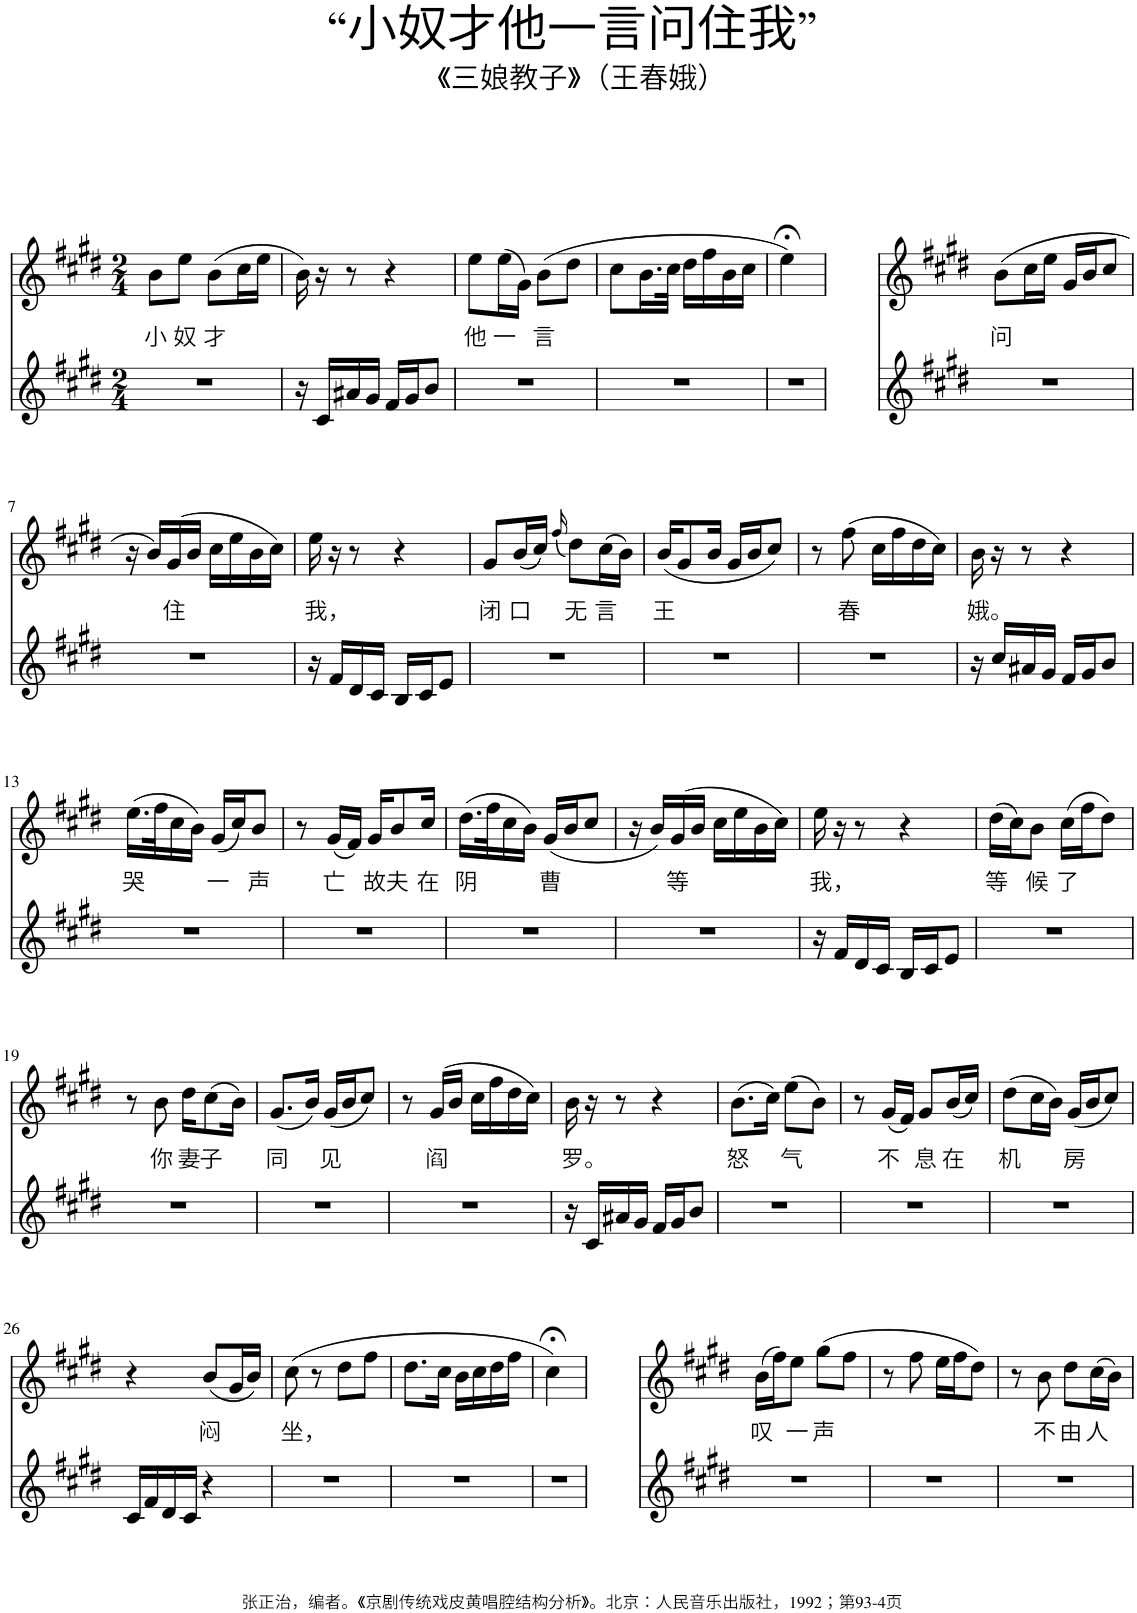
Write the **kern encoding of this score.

**kern	**kern	**text
*part2	*part1	*part1
*staff2	*staff1	*staff1
*I"Piano	*I"Piano	*
*I'Pno	*I'Pno	*
*clefG2	*clefG2	*
*k[f#c#g#d#]	*k[f#c#g#d#]	*
*M2/4	*M2/4	*
=1	=1	=1
!	!	!LO:LY:b
2r	8b\L	小
!	!	!LO:LY:b
.	8ee\J	奴
!	!	!LO:LY:b
.	(8b\L	才
.	16cc#\L	.
.	16ee\JJ	.
=2	=2	=2
16r	16b\)	.
16c#/LL	16r	.
16a#X/	8r	.
16g#/JJ	.	.
16f#/LL	4r	.
16g#/J	.	.
8b/J	.	.
=3	=3	=3
!	!	!LO:LY:b
2r	8ee\L	他
!	!	!LO:LY:b
.	(16ee\L	一
.	16g#\JJ)	.
!	!	!LO:LY:b
.	(8b\L	言
.	8dd#\J	.
=4	=4	=4
2r	8cc#\L	.
.	16.b\L	.
.	32cc#\JJk	.
.	16dd#\LL	.
.	16ff#\	.
.	16b\	.
.	16cc#\JJ	.
=5	=5	=5
2r	4ee;<\)	.
.	4ryy	.
=6	=6	=6
!	!	!LO:LY:b
2r	(8b\L	问
.	16cc#\L	.
.	16ee\JJ	.
.	16g#/LL	.
.	16b/J	.
.	8cc#/J	.
!!LO:LB:g=z
=7	=7	=7
2r	16r	.
.	16b/LL)	.
!	!	!LO:LY:b
.	(16g#/	住
.	16b/JJ	.
.	16cc#\LL	.
.	16ee\	.
.	16b\	.
.	16cc#\JJ)	.
=8	=8	=8
!	!	!LO:LY:b
16r	16ee\	我，
16f#/LL	16r	.
16d#/	8r	.
16c#/JJ	.	.
16B/LL	4r	.
16c#/J	.	.
8e/J	.	.
=9	=9	=9
!	!	!LO:LY:b
2r	8g#/L	闭
!	!	!LO:LY:b
.	(16b/L	口
.	16cc#/JJ)	.
.	(16qff#/	.
!	!	!LO:LY:b
.	8dd#\L)	无
!	!	!LO:LY:b
.	(16cc#\L	言
.	16b\JJ)	.
=10	=10	=10
!	!	!LO:LY:b
2r	(16b/KL	王
.	8g#/	.
.	16b/Jk	.
.	16g#/LL	.
.	16b/J	.
.	8cc#/J)	.
=11	=11	=11
2r	8r	.
!	!	!LO:LY:b
.	(8ff#\	春
.	16cc#\LL	.
.	16ff#\	.
.	16dd#\	.
.	16cc#\JJ)	.
=12	=12	=12
!	!	!LO:LY:b
16r	16b\	娥。
16cc#/LL	16r	.
16a#X/	8r	.
16g#/JJ	.	.
16f#/LL	4r	.
16g#/J	.	.
8b/J	.	.
!!LO:LB:g=z
=13	=13	=13
!	!	!LO:LY:b
2r	(16.ee\LL	哭
.	32ff#\K	.
.	16cc#\	.
.	16b\JJ)	.
!	!	!LO:LY:b
.	(16g#/LL	一
.	16cc#/J)	.
!	!	!LO:LY:b
.	8b/J	声
=14	=14	=14
2r	8r	.
!	!	!LO:LY:b
.	(16g#/LL	亡
.	16f#/JJ)	.
!	!	!LO:LY:b
.	16g#/KL	故
!	!	!LO:LY:b
.	8b/	夫
!	!	!LO:LY:b
.	16cc#/Jk	在
=15	=15	=15
!	!	!LO:LY:b
2r	(16.dd#\LL	阴
.	32ff#\K	.
.	16cc#\	.
.	16b\JJ)	.
!	!	!LO:LY:b
.	(16g#/LL	曹
.	16b/J	.
.	8cc#/J	.
=16	=16	=16
2r	16r	.
.	16b/LL)	.
!	!	!LO:LY:b
.	(16g#/	等
.	16b/JJ	.
.	16cc#\LL	.
.	16ee\	.
.	16b\	.
.	16cc#\JJ)	.
=17	=17	=17
!	!	!LO:LY:b
16r	16ee\	我，
16f#/LL	16r	.
16d#/	8r	.
16c#/JJ	.	.
16B/LL	4r	.
16c#/J	.	.
8e/J	.	.
=18	=18	=18
!	!	!LO:LY:b
2r	(16dd#\LL	等
.	16cc#\J)	.
!	!	!LO:LY:b
.	8b\J	候
!	!	!LO:LY:b
.	(16cc#\LL	了
.	16ff#\J	.
.	8dd#\J)	.
!!LO:LB:g=z
=19	=19	=19
2r	8r	.
!	!	!LO:LY:b
.	8b\	你
!	!	!LO:LY:b
.	16dd#\KL	妻
!	!	!LO:LY:b
.	(8cc#\	子
.	16b\Jk)	.
=20	=20	=20
!	!	!LO:LY:b
2r	(8.g#/L	同
.	16b/Jk)	.
!	!	!LO:LY:b
.	(16g#/LL	见
.	16b/J	.
.	8cc#/J)	.
=21	=21	=21
2r	8r	.
!	!	!LO:LY:b
.	(16g#/LL	阎
.	16b/JJ	.
.	16cc#\LL	.
.	16ff#\	.
.	16dd#\	.
.	16cc#\JJ)	.
=22	=22	=22
!	!	!LO:LY:b
16r	16b\	罗。
16c#/LL	16r	.
16a#X/	8r	.
16g#/JJ	.	.
16f#/LL	4r	.
16g#/J	.	.
8b/J	.	.
=23	=23	=23
!	!	!LO:LY:b
2r	(8.b\L	怒
.	16cc#\Jk)	.
!	!	!LO:LY:b
.	(8ee\L	气
.	8b\J)	.
=24	=24	=24
2r	8r	.
!	!	!LO:LY:b
.	(16g#/LL	不
.	16f#/JJ)	.
!	!	!LO:LY:b
.	8g#/L	息
!	!	!LO:LY:b
.	(16b/L	在
.	16cc#/JJ)	.
=25	=25	=25
!	!	!LO:LY:b
2r	(8dd#\L	机
.	16cc#\L	.
.	16b\JJ)	.
!	!	!LO:LY:b
.	(16g#/LL	房
.	16b/J	.
.	8cc#/J)	.
!!LO:LB:g=z
=26	=26	=26
16c#/LL	4r	.
16f#/	.	.
16d#/	.	.
16c#/JJ	.	.
!	!	!LO:LY:b
4r	(8b/L	闷
.	16g#/L	.
.	16b/JJ)	.
=27	=27	=27
!	!	!LO:LY:b
2r	(8cc#\	坐，
.	8r	.
.	8dd#\L	.
.	8ff#\J	.
=28	=28	=28
2r	8.dd#\L	.
.	16cc#\Jk	.
.	16b\LL	.
.	16cc#\	.
.	16dd#\	.
.	16ff#\JJ	.
=29	=29	=29
2r	4cc#;<\)	.
.	4ryy	.
=30	=30	=30
!	!	!LO:LY:b
2r	(16b\LL	叹
.	16ff#\J)	.
!	!	!LO:LY:b
.	8ee\J	一
!	!	!LO:LY:b
.	(8gg#\L	声
.	8ff#\J	.
=31	=31	=31
2r	8r	.
.	8ff#\	.
.	16ee\LL	.
.	16ff#\J	.
.	8dd#\J)	.
=32	=32	=32
2r	8r	.
!	!	!LO:LY:b
.	8b\	不
!	!	!LO:LY:b
.	8dd#\L	由
!	!	!LO:LY:b
.	(16cc#\L	人
.	16b\JJ)	.
=	=	=
*-	*-	*-
